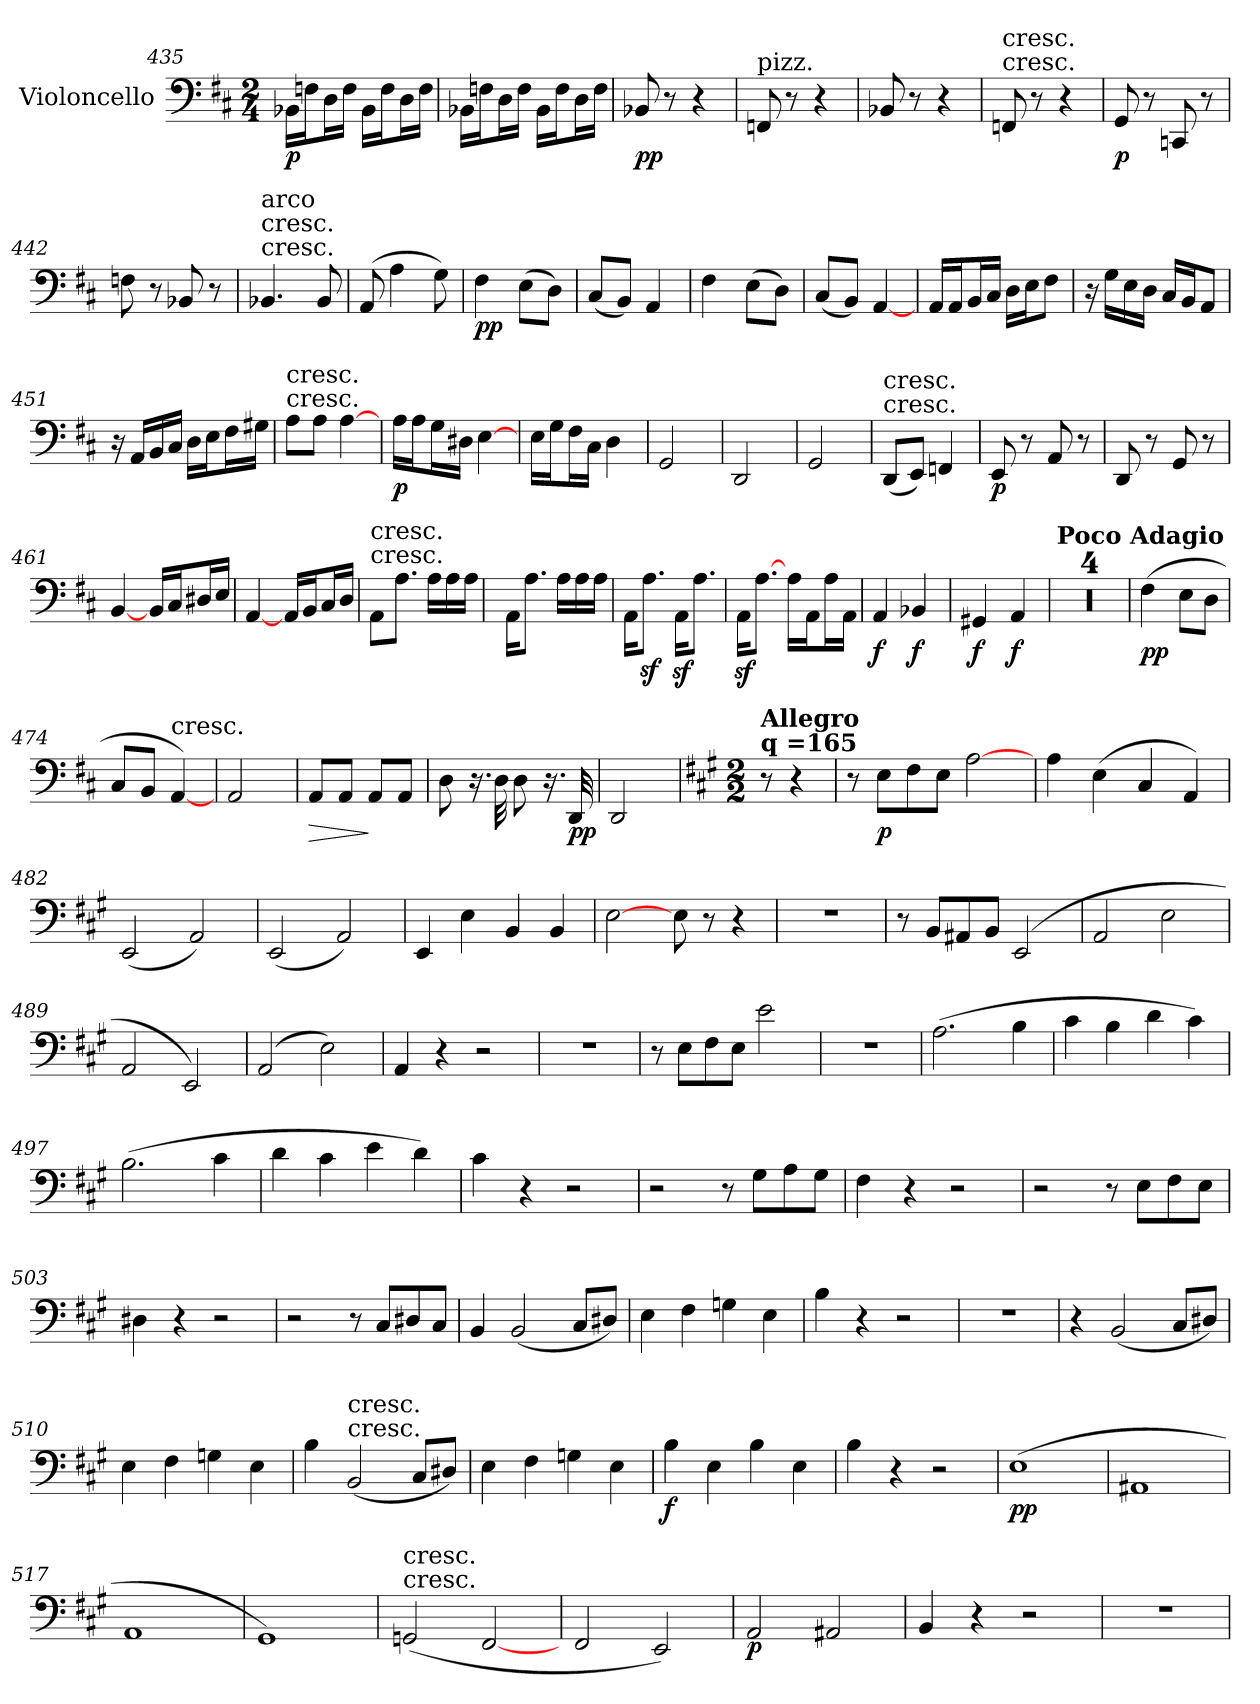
**kern	**dynam
*part1	*part1
*staff1	*staff1
*I"Violoncello	*
*I'Vc	*
*clefF4	*
*k[f#c#]	*
*D:	*
*M2/4	*
=435	=435
16BB-X\LL	p
16Fn\J	.
16D\L	.
16F\JJ	.
16BB-\LL	.
16F\J	.
16D\L	.
16F\JJ	.
=436	=436
16BB-X\LL	.
16Fn\J	.
16D\L	.
16F\JJ	.
16BB-\LL	.
16F\J	.
16D\L	.
16F\JJ	.
=437	=437
8BB-X	pp
8r	.
4r	.
=438	=438
!LO:TX:a:t=pizz.	!
8FFn	.
8r	.
4r	.
=439	=439
8BB-X	.
8r	.
4r	.
=440	=440
!LO:TX:t=cresc.	!
!LO:TX:a:t=cresc.	!
8FFn	.
8r	.
4r	.
=441	=441
8GG	p
8r	.
8CCn	.
8r	.
=442	=442
8Fn	.
8r	.
8BB-X	.
8r	.
=443	=443
!LO:TX:t=cresc.	!
!LO:TX:a:t=cresc.	!
!LO:TX:a:t=arco	!
4.BB-X	.
8BB-	.
=444	=444
(8AA	.
4A	.
8G)	.
=445	=445
4F#	pp
(8E\L	.
8D\J)	.
=446	=446
(8C#/L	.
8BB/J)	.
4AA	.
=447	=447
4F#	.
(8E\L	.
8D\J)	.
=448	=448
(8C#/L	.
8BB/J)	.
[4AA	.
=449	=449
16AA/LL	.
16AA/J	.
16BB/L	.
16C#/JJ	.
16D\LL	.
16E\J	.
8F#\J	.
=450	=450
16r	.
16G\LL	.
16E\	.
16D\JJ	.
16C#/LL	.
16BB/J	.
8AA/J	.
=451	=451
16r	.
16AA/LL	.
16BB/	.
16C#/JJ	.
16D\LL	.
16E\J	.
16F#\L	.
16G#X\JJ	.
=452	=452
!LO:TX:t=cresc.	!
!LO:TX:a:t=cresc.	!
8A\L	.
8A\J	.
[4A	.
=453	=453
16A\LL	p
16A\J	.
16G\L	.
16D#X\JJ	.
[4E	.
=454	=454
16E\LL	.
16G\J	.
16F#\L	.
16C#\JJ	.
4D	.
=455	=455
2GG	.
=456	=456
2DD	.
=457	=457
2GG	.
=458	=458
!LO:TX:t=cresc.	!
!LO:TX:a:t=cresc.	!
(8DD/L	.
8EE/J)	.
4FFn	.
=459	=459
8EE	p
8r	.
8AA	.
8r	.
=460	=460
8DD	.
8r	.
8GG	.
8r	.
=461	=461
[4BB	.
16BB/LL	.
16C#/J	.
16D#X/L	.
16E/JJ	.
=462	=462
[4AA	.
16AA/LL	.
16BB/J	.
16C#/L	.
16D/JJ	.
=463	=463
!LO:TX:t=cresc.	!
!LO:TX:a:t=cresc.	!
8AA\L	.
8.A\J	.
16A\LL	.
16A\	.
16A\JJ	.
=464	=464
16ryy	.
16AA\KL	.
8.A\J	.
16A\LL	.
16A\	.
16A\JJ	.
=465	=465
16AA\KL	.
8.Az\J	.
16AAz\KL	.
8.A\J	.
=466	=466
16AAz\KL	.
[8.A\J	.
16A\LL	.
16AA\J	.
16A\L	.
16AA\JJ	.
=467	=467
4AA	f
4BB-X	f
=468	=468
4GG#X	f
4AA	f
=469	=469
!LO:TX:a:B:t=Poco Adagio	!
2r	.
=470	=470
2r	.
=471	=471
2r	.
=472	=472
2r	.
=473	=473
(4F#	pp
8E\L	.
8D\J	.
=474	=474
8C#/L	.
8BB/J	.
!LO:TX:a:t=cresc.	!
[4AA)	.
=475	=475
2AA	.
=476	=476
!	!LO:HP:b
8AA/L	>
8AA/J	.
8AA/L	]
8AA/J	.
=477	=477
8D	.
16.r	.
32D	.
8D	.
16.r	.
32DD	pp
=478	=478
2DD	.
=479	=479
*k[f#c#g#]	*
*A:	*
*M2/2	*
!LO:TX:a:B:t=q =165	!
!LO:TX:a:B:t=Allegro	!
8r	.
4r	.
=480	=480
8r	.
8E\L	p
8F#\	.
8E\J	.
[2A	.
=481	=481
4A	.
(4E	.
4C#	.
4AA)	.
=482	=482
(2EE	.
2AA)	.
=483	=483
(2EE	.
2AA)	.
=484	=484
4EE	.
4E	.
4BB	.
4BB	.
=485	=485
[2E	.
8E	.
8r	.
4r	.
=486	=486
1r	.
=487	=487
8r	.
8BB/L	.
8AA#X/	.
8BB/J	.
(2EE	.
=488	=488
2AA	.
2E	.
=489	=489
2AA	.
2EE)	.
=490	=490
(2AA	.
2E)	.
=491	=491
4AA	.
4r	.
2r	.
=492	=492
1r	.
=493	=493
8r	.
8E\L	.
8F#\	.
8E\J	.
2e	.
=494	=494
1r	.
=495	=495
(2.A	.
4B	.
=496	=496
4c#	.
4B	.
4d	.
4c#)	.
=497	=497
(2.B	.
4c#	.
=498	=498
4d	.
4c#	.
4e	.
4d)	.
=499	=499
4c#	.
4r	.
2r	.
=500	=500
2r	.
8r	.
8G#\L	.
8A\	.
8G#\J	.
=501	=501
4F#	.
4r	.
2r	.
=502	=502
2r	.
8r	.
8E\L	.
8F#\	.
8E\J	.
=503	=503
4D#X	.
4r	.
2r	.
=504	=504
2r	.
8r	.
8C#/L	.
8D#X/	.
8C#/J	.
=505	=505
4BB	.
(2BB	.
8C#/L	.
8D#X/J)	.
=506	=506
4E	.
4F#	.
4Gn	.
4E	.
=507	=507
4B	.
4r	.
2r	.
=508	=508
1r	.
=509	=509
4r	.
(2BB	.
8C#/L	.
8D#X/J)	.
=510	=510
4E	.
4F#	.
4Gn	.
4E	.
=511	=511
4B	.
!LO:TX:t=cresc.	!
!LO:TX:a:t=cresc.	!
(2BB	.
8C#/L	.
8D#X/J)	.
=512	=512
4E	.
4F#	.
4Gn	.
4E	.
=513	=513
4B	f
4E	.
4B	.
4E	.
=514	=514
4B	.
4r	.
2r	.
=515	=515
(1E	pp
=516	=516
1AA#X	.
=517	=517
1AA	.
=518	=518
1GG#)	.
=519	=519
!LO:TX:t=cresc.	!
!LO:TX:a:t=cresc.	!
(2GGn	.
[2FF#	.
=520	=520
2FF#	.
2EE)	.
=521	=521
2AA	p
2AA#X	.
=522	=522
4BB	.
4r	.
2r	.
=523	=523
1r	.
=	=
*-	*-
